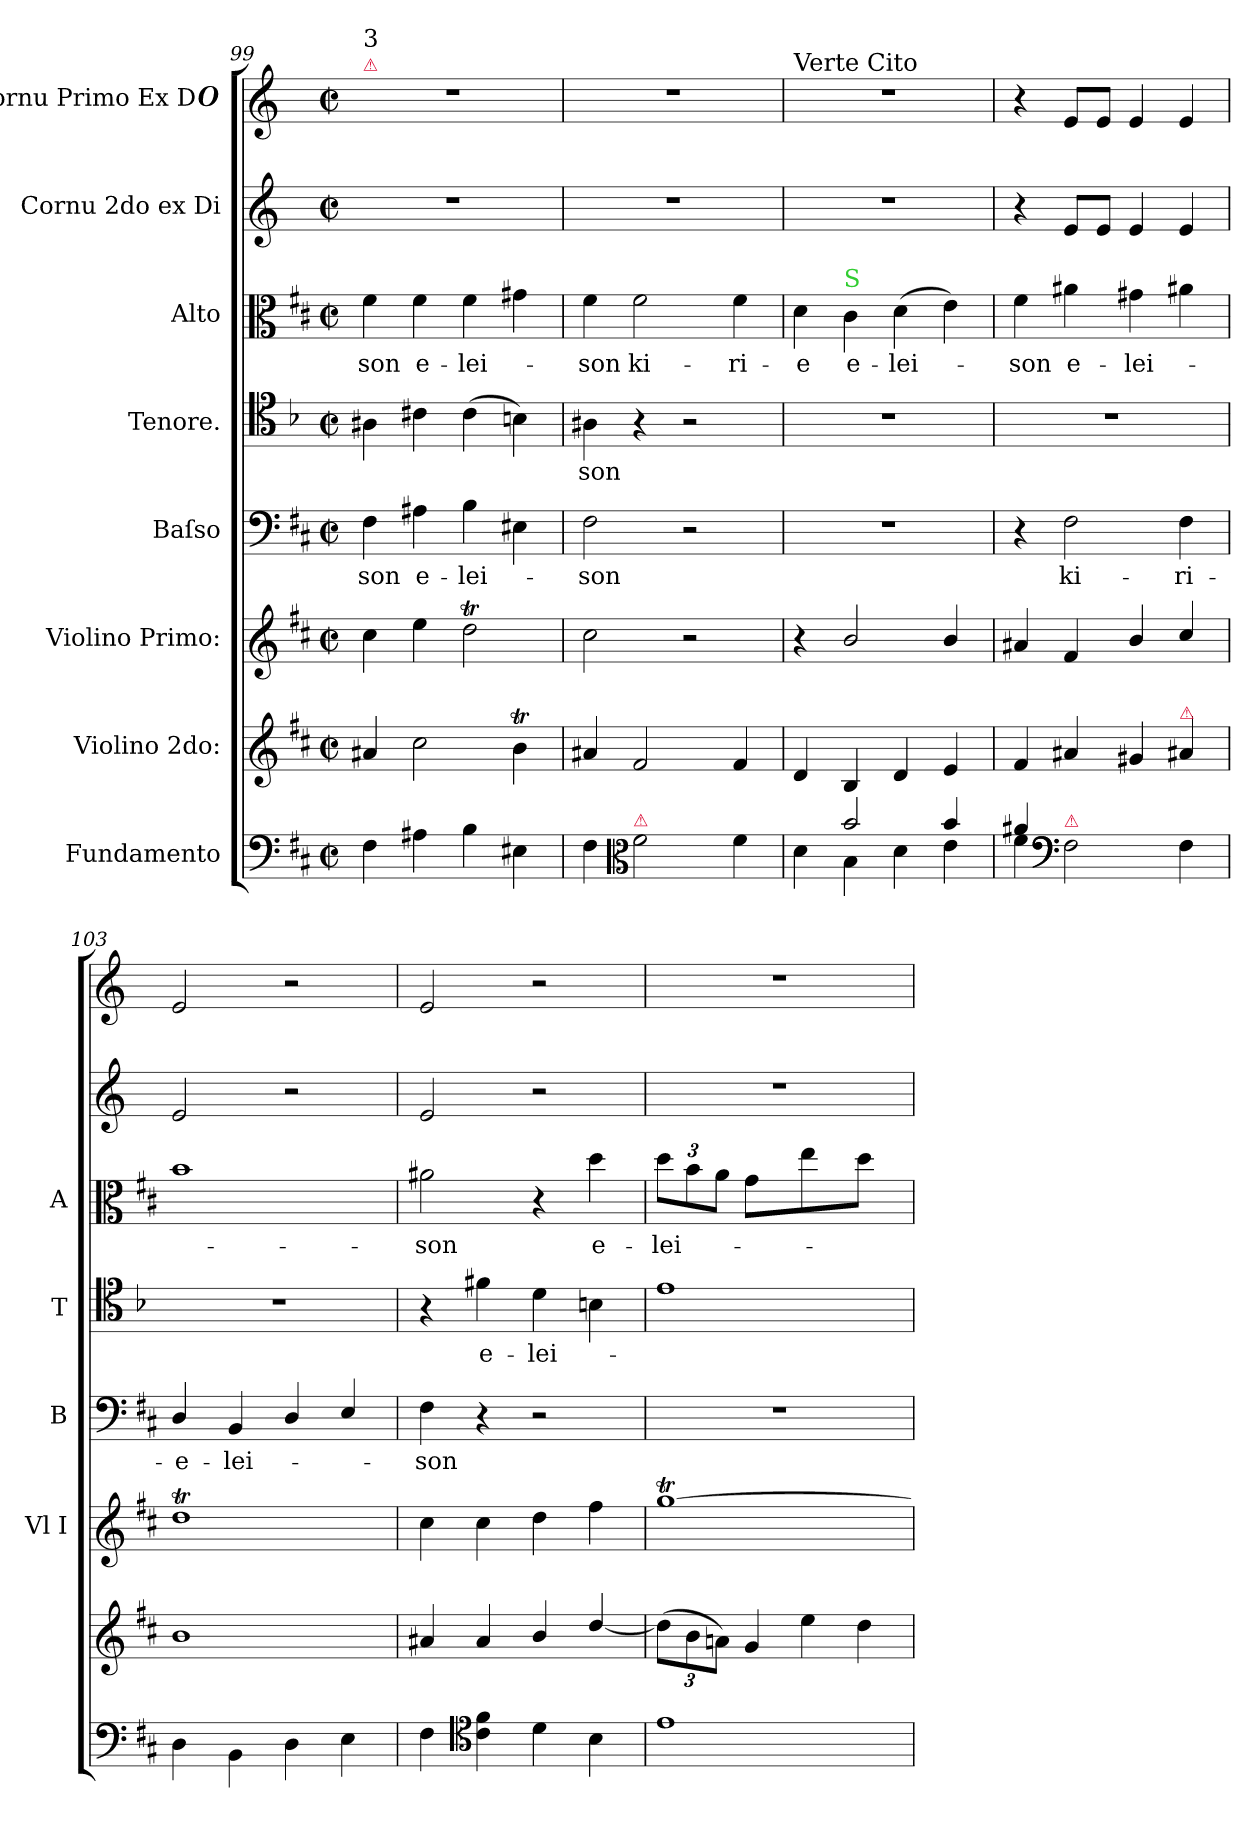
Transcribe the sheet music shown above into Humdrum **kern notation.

**kern	**kern	**kern	**kern	**text	**kern	**text	**kern	**text	**kern	**kern
*part8	*part7	*part6	*part5	*part5	*part4	*part4	*part3	*part3	*part2	*part1
*staff8	*staff7	*staff6	*staff5	*staff5	*staff4	*staff4	*staff3	*staff3	*staff2	*staff1
*I"Fundamento	*I"Violino 2do:	*I"Violino Primo:	*I"Baſso	*	*I"Tenore.	*	*I"Alto	*	*I"Cornu 2do ex Di	*I"Cornu Primo Ex D#
*	*	*I'Vl I	*I'B	*	*I'T	*	*I'A	*	*	*
*clefF4	*clefG2	*clefG2	*clefF4	*	*clefC4	*	*clefC3	*	*clefG2	*clefG2
*	*	*	*	*	*	*	*	*	*ITrd6c10	*ITrd6c10
*k[f#c#]	*k[f#c#]	*k[f#c#]	*k[f#c#]	*	*k[b-]	*	*k[f#c#]	*	*k[f#c#]	*k[f#c#]
*M2/2	*M2/2	*M2/2	*M2/2	*	*M2/2	*	*M2/2	*	*M2/2	*M2/2
*met(c|)	*met(c|)	*met(c|)	*met(c|)	*	*met(c|)	*	*met(c|)	*	*met(c|)	*met(c|)
=99	=99	=99	=99	=99	=99	=99	=99	=99	=99	=99
!	!	!	!	!	!	!	!	!	!	!LO:TX:a:color=crimson:t=⚠
!	!	!	!	!	!	!	!	!	!	!LO:TX:a:t=3
4F#\	4a#X/	4cc#\	4F#\	-son	4A#X\	.	4f#\	-son	1r	1r
!	!	!	!	!LO:LY:i	!	!	!	!	!	!
4A#X\	2cc#\	4ee\	4A#X\	e-	4c#\	.	4f#\	e-	.	.
!	!	!	!	!LO:LY:i	!	!	!	!	!	!
4B\	.	2ddT\	4B\	-lei-	(4c#\	.	4f#\	-lei-	.	.
4E#X\	4bT\	.	4E#X\	.	4B\)	.	4g#X\	.	.	.
=100	=100	=100	=100	=100	=100	=100	=100	=100	=100	=100
!	!	!	!	!LO:LY:i	!	!	!	!	!	!
4F#\	4a#X/	2cc#\	2F#\	-son	4A#X\	-son	4f#\	-son	1r	1r
*clefC3	*	*	*	*	*	*	*	*	*	*
!LO:TX:a:color=crimson:t=⚠	!	!	!	!	!	!	!	!	!	!
2f#\	2f#/	.	.	.	4r	.	2f#\	ki-	.	.
.	.	2r	2r	.	2r	.	.	.	.	.
4f#\	4f#/	.	.	.	.	.	4f#\	-ri-	.	.
=101	=101	=101	=101	=101	=101	=101	=101	=101	=101	=101
*^	*	*	*	*	*	*	*	*	*	*
!	!	!	!	!	!	!	!	!	!	!	!LO:TX:a:t=Verte Cito
4d\	4ryy	4d/	4r	1r	.	1r	.	4d\	-e	1r	1r
!	!	!	!	!	!	!	!	!LO:TX:a:color=limegreen:t=S	!	!	!
2b/	4B\	4B/	2b/	.	.	.	.	4c#\	e-	.	.
.	4d\	4d/	.	.	.	.	.	(4d\	-lei-	.	.
4b/	4e\	4e/	4b/	.	.	.	.	4e\)	.	.	.
=102	=102	=102	=102	=102	=102	=102	=102	=102	=102	=102	=102
4a#X/	4f#\	4f#/	4a#X/	4r	.	1r	.	4f#\	-son	4r	4r
*clefF4	*	*	*	*	*	*	*	*	*	*	*
!LO:TX:a:color=crimson:t=⚠	!	!	!	!	!	!	!	!	!	!	!
2F#\	4ryy	4a#X/	4f#/	2F#\	ki-	.	.	4a#X\	e-	8F#/L	8F#/L
.	.	.	.	.	.	.	.	.	.	8F#/J	8F#/J
.	2ryy	4g#X/	4b/	.	.	.	.	4g#X\	-lei-	4F#/	4F#/
!	!	!LO:TX:a:color=crimson:t=⚠	!	!	!	!	!	!	!	!	!
4F#\	.	4a#X/	4cc#/	4F#\	-ri-	.	.	4a#X\	.	4F#/	4F#/
*v	*v	*	*	*	*	*	*	*	*	*	*
=103	=103	=103	=103	=103	=103	=103	=103	=103	=103	=103
4D\	1b	1ddT	4D/	-e-	1r	.	1b	.	2F#/	2F#/
4BB\	.	.	4BB/	-lei-	.	.	.	.	.	.
4D\	.	.	4D/	.	.	.	.	.	2r	2r
4E\	.	.	4E/	.	.	.	.	.	.	.
=104	=104	=104	=104	=104	=104	=104	=104	=104	=104	=104
4F#\	4a#X/	4cc#\	4F#\	-son	4r	.	2a#X\	-son	2F#/	2F#/
*clefC4	*	*	*	*	*	*	*	*	*	*
4c#\ 4f#\	4a#/	4cc#\	4r	.	4f#\	e-	.	.	.	.
4d\	4b/	4dd\	2r	.	4d\	-lei-	4r	.	2r	2r
4B\	[4dd/	4ff#\	.	.	4B\	.	4dd\	e-	.	.
=105	=105	=105	=105	=105	=105	=105	=105	=105	=105	=105
1e	(12dd\L]	[1ggT	1r	.	1e	.	12dd\L	-lei-	1r	1r
.	12b\	.	.	.	.	.	12b\	.	.	.
.	12an\J)	.	.	.	.	.	12a\J	.	.	.
!	!	!	!	!	!	!	!LO:N:vis=8	!	!	!
.	4g/	.	.	.	.	.	4g\L	.	.	.
!	!	!	!	!	!	!	!LO:N:vis=8	!	!	!
.	4ee\	.	.	.	.	.	4ee\	.	.	.
!	!	!	!	!	!	!	!LO:N:vis=8	!	!	!
.	4dd\	.	.	.	.	.	4dd\J	.	.	.
=	=	=	=	=	=	=	=	=	=	=
*-	*-	*-	*-	*-	*-	*-	*-	*-	*-	*-
